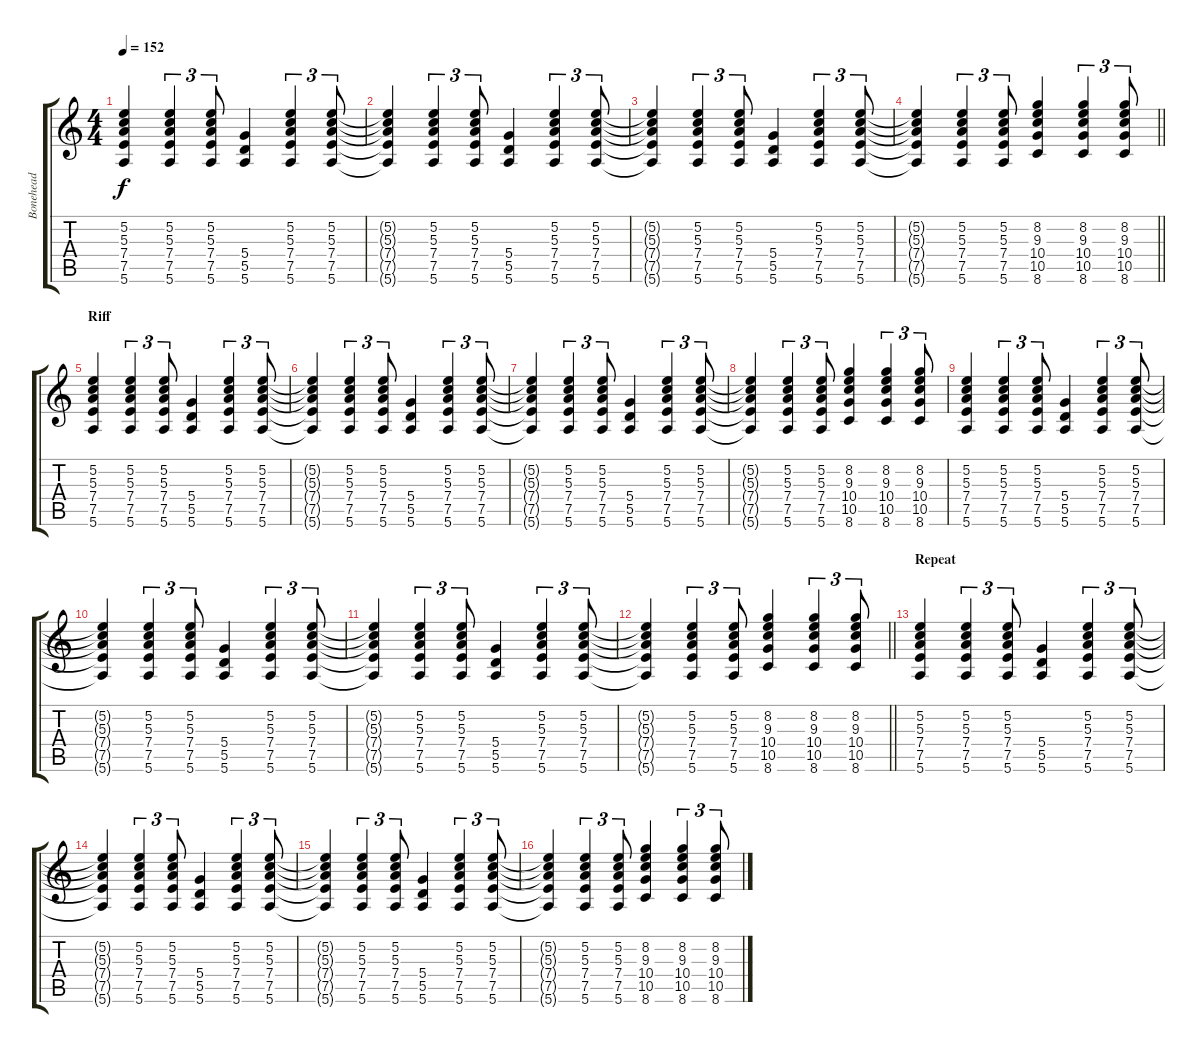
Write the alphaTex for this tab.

\track ("Bonehead" "Bonehead") {instrument overdrivenguitar}
\staff {score tabs}
\tuning (E4 B3 G3 D3 A2 E2) {hide}
\ts (4 4)
\tempo 152
\clef g2
\ks c
(5.2 5.3 7.4 7.5 5.6).4{dy f} (5.2 5.3 7.4 7.5 5.6).4{tu (3 2)} (5.2 5.3 7.4 7.5 5.6).8{tu (3 2)} (5.4 5.5 5.6).4 (5.2 5.3 7.4 7.5 5.6).4{tu (3 2)} (5.2 5.3 7.4 7.5 5.6).8{tu (3 2)} |
(5.2{t} 5.3{t} 7.4{t} 7.5{t} 5.6{t}).4 (5.2 5.3 7.4 7.5 5.6).4{tu (3 2)} (5.2 5.3 7.4 7.5 5.6).8{tu (3 2)} (5.4 5.5 5.6).4 (5.2 5.3 7.4 7.5 5.6).4{tu (3 2)} (5.2 5.3 7.4 7.5 5.6).8{tu (3 2)} |
(5.2{t} 5.3{t} 7.4{t} 7.5{t} 5.6{t}).4 (5.2 5.3 7.4 7.5 5.6).4{tu (3 2)} (5.2 5.3 7.4 7.5 5.6).8{tu (3 2)} (5.4 5.5 5.6).4 (5.2 5.3 7.4 7.5 5.6).4{tu (3 2)} (5.2 5.3 7.4 7.5 5.6).8{tu (3 2)} |
\barLineRight lightlight
(5.2{t} 5.3{t} 7.4{t} 7.5{t} 5.6{t}).4 (5.2 5.3 7.4 7.5 5.6).4{tu (3 2)} (5.2 5.3 7.4 7.5 5.6).8{tu (3 2)} (8.2 9.3 10.4 10.5 8.6).4 (8.2 9.3 10.4 10.5 8.6).4{tu (3 2)} (8.2 9.3 10.4 10.5 8.6).8{tu (3 2)} |
\section ("" "Riff")
(5.2 5.3 7.4 7.5 5.6).4 (5.2 5.3 7.4 7.5 5.6).4{tu (3 2)} (5.2 5.3 7.4 7.5 5.6).8{tu (3 2)} (5.4 5.5 5.6).4 (5.2 5.3 7.4 7.5 5.6).4{tu (3 2)} (5.2 5.3 7.4 7.5 5.6).8{tu (3 2)} |
(5.2{t} 5.3{t} 7.4{t} 7.5{t} 5.6{t}).4 (5.2 5.3 7.4 7.5 5.6).4{tu (3 2)} (5.2 5.3 7.4 7.5 5.6).8{tu (3 2)} (5.4 5.5 5.6).4 (5.2 5.3 7.4 7.5 5.6).4{tu (3 2)} (5.2 5.3 7.4 7.5 5.6).8{tu (3 2)} |
(5.2{t} 5.3{t} 7.4{t} 7.5{t} 5.6{t}).4 (5.2 5.3 7.4 7.5 5.6).4{tu (3 2)} (5.2 5.3 7.4 7.5 5.6).8{tu (3 2)} (5.4 5.5 5.6).4 (5.2 5.3 7.4 7.5 5.6).4{tu (3 2)} (5.2 5.3 7.4 7.5 5.6).8{tu (3 2)} |
(5.2{t} 5.3{t} 7.4{t} 7.5{t} 5.6{t}).4 (5.2 5.3 7.4 7.5 5.6).4{tu (3 2)} (5.2 5.3 7.4 7.5 5.6).8{tu (3 2)} (8.2 9.3 10.4 10.5 8.6).4 (8.2 9.3 10.4 10.5 8.6).4{tu (3 2)} (8.2 9.3 10.4 10.5 8.6).8{tu (3 2)} |
(5.2 5.3 7.4 7.5 5.6).4 (5.2 5.3 7.4 7.5 5.6).4{tu (3 2)} (5.2 5.3 7.4 7.5 5.6).8{tu (3 2)} (5.4 5.5 5.6).4 (5.2 5.3 7.4 7.5 5.6).4{tu (3 2)} (5.2 5.3 7.4 7.5 5.6).8{tu (3 2)} |
(5.2{t} 5.3{t} 7.4{t} 7.5{t} 5.6{t}).4 (5.2 5.3 7.4 7.5 5.6).4{tu (3 2)} (5.2 5.3 7.4 7.5 5.6).8{tu (3 2)} (5.4 5.5 5.6).4 (5.2 5.3 7.4 7.5 5.6).4{tu (3 2)} (5.2 5.3 7.4 7.5 5.6).8{tu (3 2)} |
(5.2{t} 5.3{t} 7.4{t} 7.5{t} 5.6{t}).4 (5.2 5.3 7.4 7.5 5.6).4{tu (3 2)} (5.2 5.3 7.4 7.5 5.6).8{tu (3 2)} (5.4 5.5 5.6).4 (5.2 5.3 7.4 7.5 5.6).4{tu (3 2)} (5.2 5.3 7.4 7.5 5.6).8{tu (3 2)} |
\barLineRight lightlight
(5.2{t} 5.3{t} 7.4{t} 7.5{t} 5.6{t}).4 (5.2 5.3 7.4 7.5 5.6).4{tu (3 2)} (5.2 5.3 7.4 7.5 5.6).8{tu (3 2)} (8.2 9.3 10.4 10.5 8.6).4 (8.2 9.3 10.4 10.5 8.6).4{tu (3 2)} (8.2 9.3 10.4 10.5 8.6).8{tu (3 2)} |
\section ("" "Repeat")
(5.2 5.3 7.4 7.5 5.6).4 (5.2 5.3 7.4 7.5 5.6).4{tu (3 2)} (5.2 5.3 7.4 7.5 5.6).8{tu (3 2)} (5.4 5.5 5.6).4 (5.2 5.3 7.4 7.5 5.6).4{tu (3 2)} (5.2 5.3 7.4 7.5 5.6).8{tu (3 2)} |
(5.2{t} 5.3{t} 7.4{t} 7.5{t} 5.6{t}).4 (5.2 5.3 7.4 7.5 5.6).4{tu (3 2)} (5.2 5.3 7.4 7.5 5.6).8{tu (3 2)} (5.4 5.5 5.6).4 (5.2 5.3 7.4 7.5 5.6).4{tu (3 2)} (5.2 5.3 7.4 7.5 5.6).8{tu (3 2)} |
(5.2{t} 5.3{t} 7.4{t} 7.5{t} 5.6{t}).4 (5.2 5.3 7.4 7.5 5.6).4{tu (3 2)} (5.2 5.3 7.4 7.5 5.6).8{tu (3 2)} (5.4 5.5 5.6).4 (5.2 5.3 7.4 7.5 5.6).4{tu (3 2)} (5.2 5.3 7.4 7.5 5.6).8{tu (3 2)} |
(5.2{t} 5.3{t} 7.4{t} 7.5{t} 5.6{t}).4 (5.2 5.3 7.4 7.5 5.6).4{tu (3 2)} (5.2 5.3 7.4 7.5 5.6).8{tu (3 2)} (8.2 9.3 10.4 10.5 8.6).4 (8.2 9.3 10.4 10.5 8.6).4{tu (3 2)} (8.2 9.3 10.4 10.5 8.6).8{tu (3 2)}
